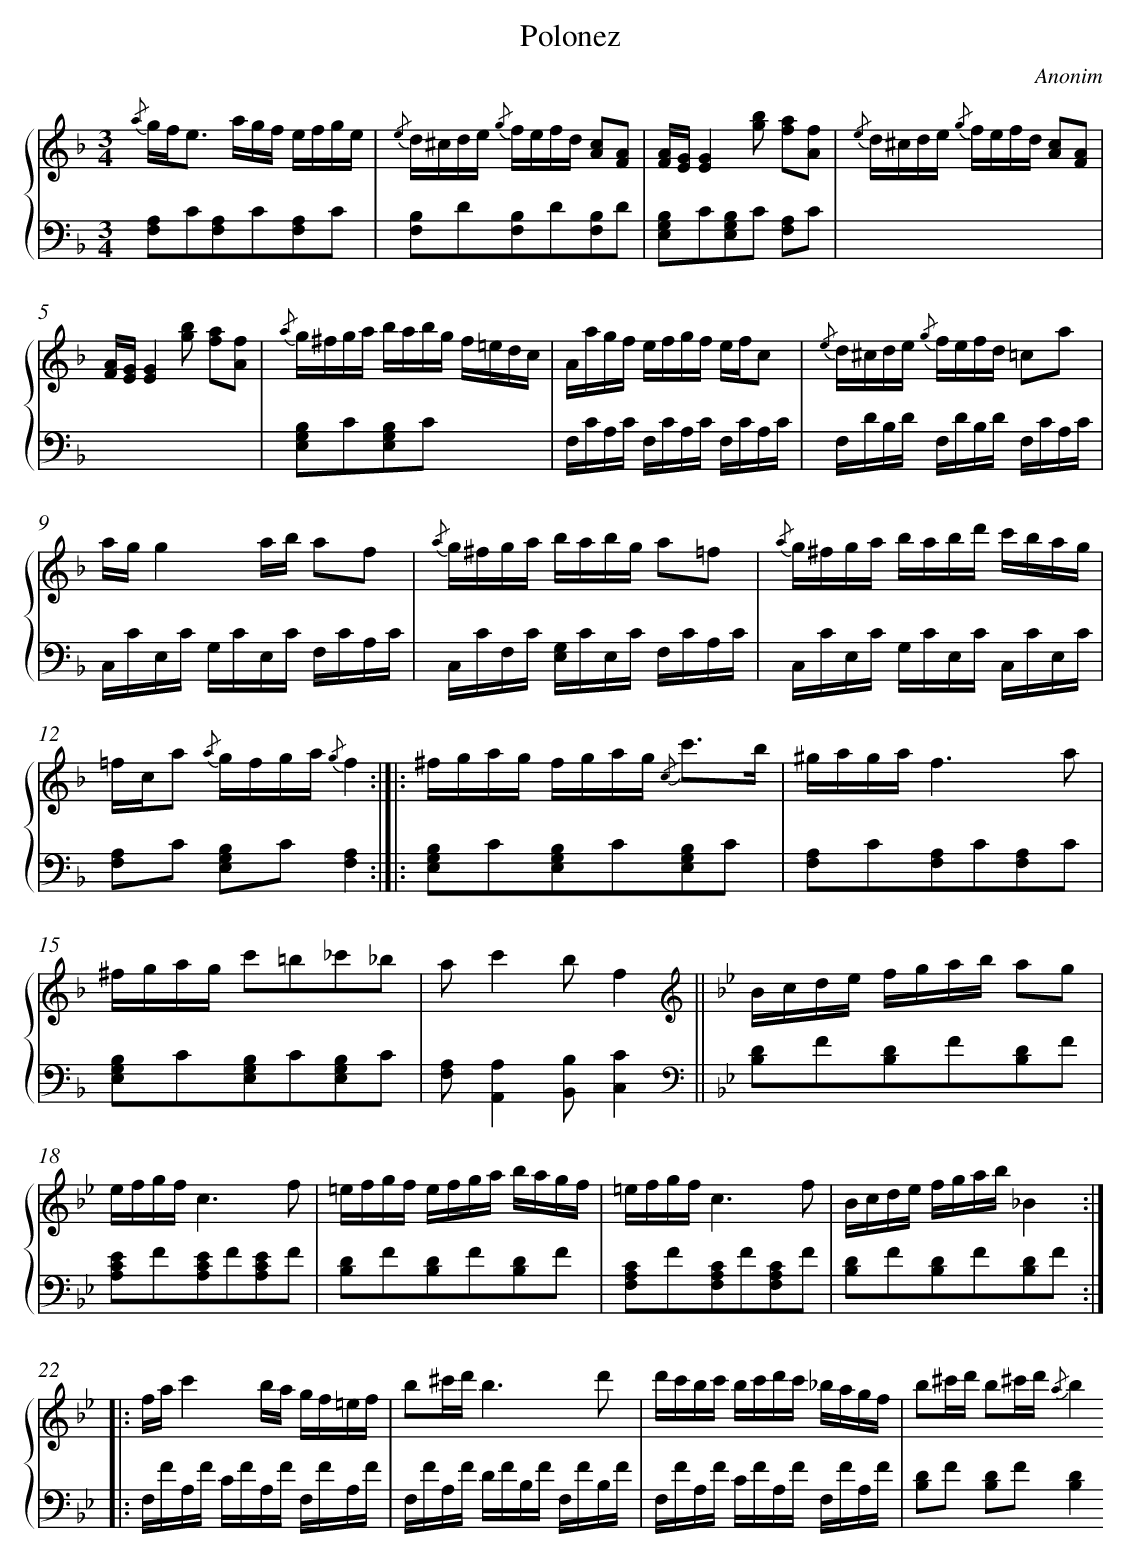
X:1
T: Polonez
C: Anonim
L: 1/16
M: 3/4
%%staves {1 2}
V: 1 clef=treble
V: 2 clef=bass
K: F
[V:1] {/a} gf2<e2 agf efge |
[V:2] [F,2A,2]C2[F,2A,2]C2[F,2A,2]C2 |
[V:1] {/e} d^cde {/g} fefd [A2c2][F2A2] |
[V:2] [F,2B,2]D2[F,2B,2]D2[F,2B,2]D2 |
[V:1] [FA][EG][E4G4][g2b2] [f2a2][A2f2] |
[V:2] [E,2G,2B,2]C2[E,2G,2B,2]C2 [F,2A,2]C2 |
[V:1] {/e} d^cde {/g} fefd [A2c2][F2A2] |
[V:2] x12 |
[V:1] [FA][EG][E4G4][g2b2] [f2a2][A2f2] |
[V:2] x12 |
[V:1] {/a} g^fga babg f=edc |
[V:2] [E,2G,2B,2]C2[E,2G,2B,2]C2x4 |
[V:1] Aagf efgf efc2 |
[V:2] F,CA,C F,CA,C F,CA,C |
[V:1] {/e} d^cde {/g} fefd =c2a2 |
[V:2] F,DB,D F,DB,D F,CA,C |
[V:1] agg4ab a2f2 |
[V:2] C,CE,C G,CE,C F,CA,C |
[V:1] {/a} g^fga babg a2=f2 |
[V:2] C,CF,C [E,G,]CE,C F,CA,C |
[V:1] {/a} g^fga babd' c'bag |
[V:2] C,CE,C G,CE,C C,CE,C |
[V:1] =fca2 {/a} gfga {/g}f4 :|]|:
[V:2] [F,2A,2]C2 [E,2G,2B,2]C2[F,4A,4] :|]|:
[V:1] ^fgag fgag2< {/c} c'2b |
[V:2] [E,2G,2B,2]C2[E,2G,2B,2]C2[E,2G,2B,2]C2 |
[V:1] ^gagaf6a2 |
[V:2] [F,2A,2]C2[F,2A,2]C2[F,2A,2]C2 |
[V:1] ^fgag c'2=b2_c'2_b2 |
[V:2] [E,2G,2B,2]C2[E,2G,2B,2]C2[E,2G,2B,2]C2 |
[V:1] a2c'4b2f4 ||
[V:2] [F,2A,2][A,,4A,4][B,,2B,2][C,4C4] ||
[V:1]  [K:Bb] [K:clef=treble]Bcde fgab a2g2 |
[V:2]  [K:Bb] [K:clef=bass][B,2D2]F2[B,2D2]F2[B,2D2]F2 |
[V:1] efgfc6f2 |
[V:2] [A,2C2E2]F2[A,2C2E2]F2[A,2C2E2]F2 |
[V:1] =efgf efga bagf |
[V:2] [B,2D2]F2[B,2D2]F2[B,2D2]F2 |
[V:1] =efgfc6f2 |
[V:2] [F,2A,2C2]F2[F,2A,2C2]F2[F,2A,2C2]F2 |
[V:1] Bcde fgab_B4 :|]|:
[V:2] [B,2D2]F2[B,2D2]F2[B,2D2]F2 :|]|:
[V:1] fac'4ba gf=ef |
[V:2] F,FA,F CFA,F F,FA,F |
[V:1] b2^c'd'b6d'2 |
[V:2] F,FA,F DFB,F F,FB,F |
[V:1] d'c'bc' bc'd'c' _bagf |
[V:2] F,FA,F CFA,F F,FA,F |
[V:1] b2^c'd' b2^c'd' {/a}b4 [|]
[V:2] [B,2D2]F2 [B,2D2]F2[B,4D4] [|]
